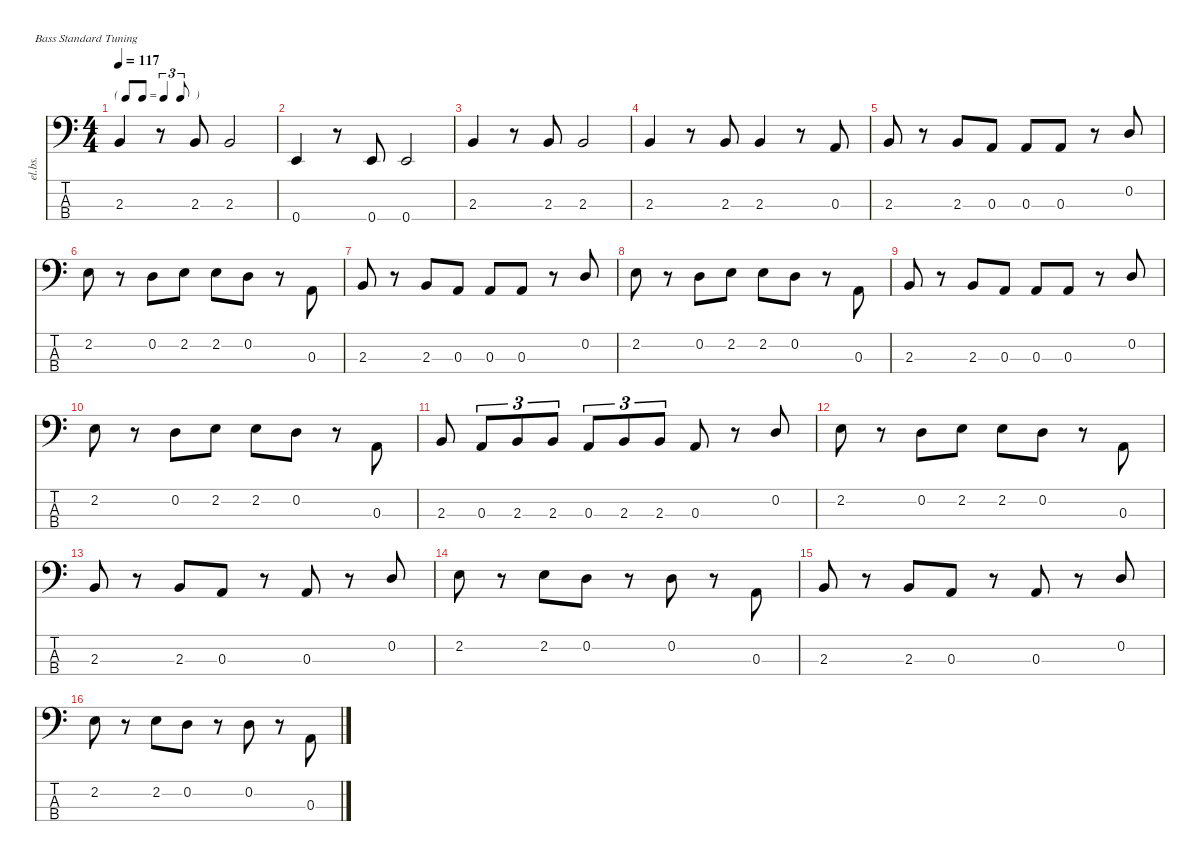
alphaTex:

\defaultSystemsLayout 4
\hideDynamics
\bracketExtendMode nobrackets
\otherSystemsTrackNameOrientation horizontal
\track ("Basse" "el.bs.") {instrument electricbassfinger}
\staff {score tabs}
\tuning (G2 D2 A1 E1)
\ts (4 4)
\tf triplet8th
\tempo 117
\clef f4
\ks c
2.3.4{dy f beam Up} r.8{beam Up} 2.3.8{beam Up} 2.3.2{beam Up} |
0.4.4{beam Up} r.8{beam Up} 0.4.8{beam Up} 0.4.2{beam Up} |
2.3.4{beam Up} r.8{beam Up} 2.3.8{beam Up} 2.3.2{beam Up} |
2.3.4{beam Up} r.8{beam Up} 2.3.8{beam Up} 2.3.4{beam Up} r.8{beam Up} 0.3.8{beam Up} |
2.3.8{beam Up} r.8{beam Up} 2.3.8{beam Up} 0.3.8{beam Up} 0.3.8{beam Up} 0.3.8{beam Up} r.8{beam Up} 0.2.8{beam Up} |
2.2.8{beam Down} r.8{beam Down} 0.2.8{beam Down} 2.2.8{beam Down} 2.2.8{beam Down} 0.2.8{beam Down} r.8{beam Down} 0.3.8{beam Up} |
2.3.8{beam Up} r.8{beam Up} 2.3.8{beam Up} 0.3.8{beam Up} 0.3.8{beam Up} 0.3.8{beam Up} r.8{beam Up} 0.2.8{beam Up} |
2.2.8{beam Down} r.8{beam Down} 0.2.8{beam Down} 2.2.8{beam Down} 2.2.8{beam Down} 0.2.8{beam Down} r.8{beam Down} 0.3.8{beam Up} |
2.3.8{beam Up} r.8{beam Up} 2.3.8{beam Up} 0.3.8{beam Up} 0.3.8{beam Up} 0.3.8{beam Up} r.8{beam Up} 0.2.8{beam Up} |
2.2.8{beam Down} r.8{beam Down} 0.2.8{beam Down} 2.2.8{beam Down} 2.2.8{beam Down} 0.2.8{beam Down} r.8{beam Down} 0.3.8{beam Up} |
2.3.8{beam Up} 0.3.8{tu (3 2) beam Up} 2.3.8{tu (3 2) beam Up} 2.3.8{tu (3 2) beam Up} 0.3.8{tu (3 2) beam Up} 2.3.8{tu (3 2) beam Up} 2.3.8{tu (3 2) beam Up} 0.3.8{beam Up} r.8{beam Up} 0.2.8{beam Up} |
2.2.8{beam Down} r.8{beam Down} 0.2.8{beam Down} 2.2.8{beam Down} 2.2.8{beam Down} 0.2.8{beam Down} r.8{beam Down} 0.3.8{beam Up} |
2.3.8{beam Up} r.8{beam Up} 2.3.8{beam Up} 0.3.8{beam Up} r.8{beam Up} 0.3.8{beam Up} r.8{beam Up} 0.2.8{beam Up} |
2.2.8{beam Down} r.8{beam Down} 2.2.8{beam Down} 0.2.8{beam Down} r.8{beam Down} 0.2.8{beam Down} r.8{beam Down} 0.3.8{beam Up} |
2.3.8{beam Up} r.8{beam Up} 2.3.8{beam Up} 0.3.8{beam Up} r.8{beam Up} 0.3.8{beam Up} r.8{beam Up} 0.2.8{beam Up} |
2.2.8{beam Down} r.8{beam Down} 2.2.8{beam Down} 0.2.8{beam Down} r.8{beam Down} 0.2.8{beam Down} r.8{beam Down} 0.3.8{beam Up}
